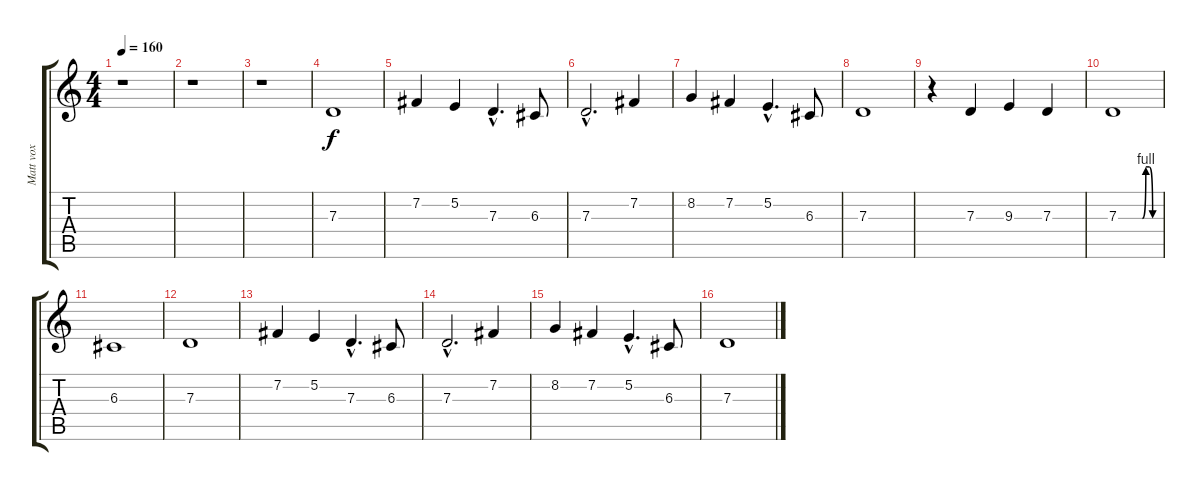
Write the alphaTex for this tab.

\track ("Matt vox" "Matt vox") {instrument lead2sawtooth}
\staff {score tabs}
\tuning (E4 B3 G3 D3 A2 E2) {hide}
\ts (4 4)
\tempo 160
\clef g2
\ks c
r.1{dy f} |
r.1 |
r.1 |
7.3.1 |
7.2.4 5.2.4 7.3{hac}.4{d} 6.3.8 |
7.3{hac}.2{d} 7.2.4 |
8.2.4 7.2.4 5.2{hac}.4{d} 6.3.8 |
7.3.1 |
r.4 7.3.4 9.3.4 7.3.4 |
7.3{be (custom 0 0 15 0 30 0 35 0 40 4 45 4 50 0 55 0 60 0)}.1 |
6.3.1 |
7.3.1 |
7.2.4 5.2.4 7.3{hac}.4{d} 6.3.8 |
7.3{hac}.2{d} 7.2.4 |
8.2.4 7.2.4 5.2{hac}.4{d} 6.3.8 |
7.3.1
